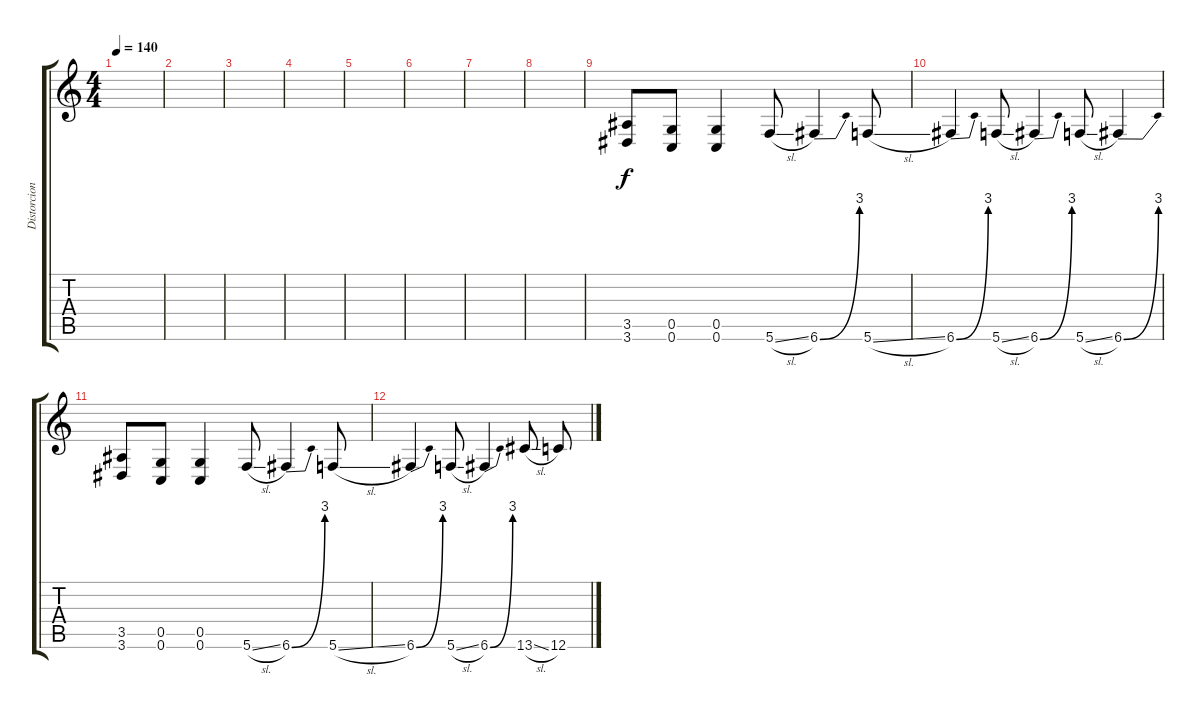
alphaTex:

\track ("Distorcion Guitarra" "Distorcion") {instrument distortionguitar}
\staff {score tabs}
\tuning (D4 A3 F3 C3 G2 C2) {hide}
\ts (4 4)
\tempo 140
\clef g2
\ks c
|
|
|
|
|
|
|
|
(3.5 3.6).8 (0.5 0.6).8 (0.5 0.6).4 5.6{sl}.8 6.6{be (bend 0 0 60 12)}.4 5.6{sl}.8 |
6.6{be (bend 0 0 60 12)}.4 5.6{sl}.8 6.6{be (bend 0 0 60 12)}.4 5.6{sl}.8 6.6{be (bend 0 0 60 12)}.4 |
(3.5 3.6).8 (0.5 0.6).8 (0.5 0.6).4 5.6{sl}.8 6.6{be (bend 0 0 60 12)}.4 5.6{sl}.8 |
6.6{be (bend 0 0 60 12)}.4 5.6{sl}.8 6.6{be (bend 0 0 60 12)}.4 13.6{sl}.8 12.6.8
